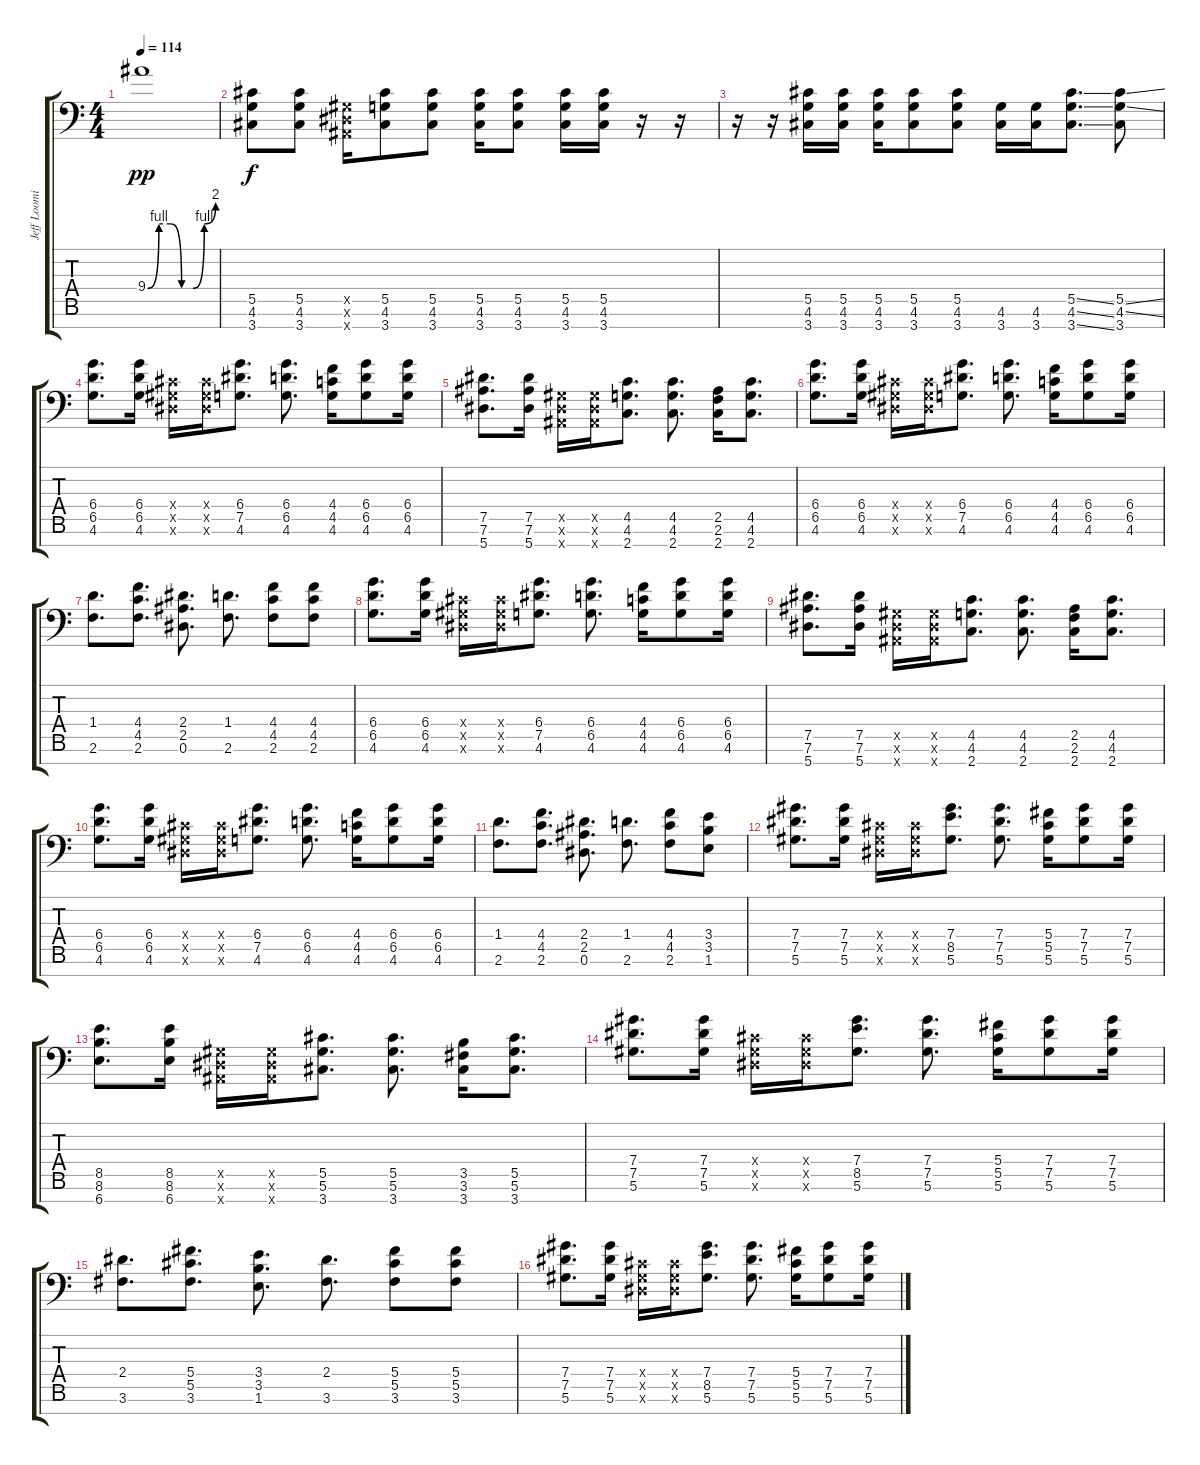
\track ("Jeff Loomis (Lead)" "Jeff Loomi") {instrument distortionguitar}
\staff {score tabs}
\tuning (Eb4 Bb3 Gb3 Db3 Ab2 Eb2 Bb1) {hide}
\ts (4 4)
\tempo 114
\clef f4
\ks c
9.4{be (custom 0 0 10 4 20 4 30 0 40 0 50 4 60 8)}.1{dy pp} |
(5.5 4.6 3.7).8{dy f} (5.5 4.6 3.7).8 (0.5{x} 0.6{x} 0.7{x}).16 (5.5 4.6 3.7).8 (5.5 4.6 3.7).8 (5.5 4.6 3.7).16 (5.5 4.6 3.7).8 (5.5 4.6 3.7).16 (5.5 4.6 3.7).16 r.16 r.16 |
r.16 r.16 (5.5 4.6 3.7).16 (5.5 4.6 3.7).16 (5.5 4.6 3.7).16 (5.5 4.6 3.7).8 (5.5 4.6 3.7).8 (4.6 3.7).16 (4.6 3.7).16 (5.5{ss} 4.6{ss} 3.7{ss}).8{d} (5.5{ss} 4.6{ss} 3.7).8 |
(6.4 6.5 4.6).8{d} (6.4 6.5 4.6).16 (0.4{x} 0.5{x} 0.6{x}).16 (0.4{x} 0.5{x} 0.6{x}).16 (6.4 7.5 4.6).8{d} (6.4 6.5 4.6).8{d} (4.4 4.5 4.6).16 (6.4 6.5 4.6).8 (6.4 6.5 4.6).16 |
(7.5 7.6 5.7).8{d} (7.5 7.6 5.7).16 (0.5{x} 0.6{x} 0.7{x}).16 (0.5{x} 0.6{x} 0.7{x}).16 (4.5 4.6 2.7).8{d} (4.5 4.6 2.7).8{d} (2.5 2.6 2.7).16 (4.5 4.6 2.7).8{d} |
(6.4 6.5 4.6).8{d} (6.4 6.5 4.6).16 (0.4{x} 0.5{x} 0.6{x}).16 (0.4{x} 0.5{x} 0.6{x}).16 (6.4 7.5 4.6).8{d} (6.4 6.5 4.6).8{d} (4.4 4.5 4.6).16 (6.4 6.5 4.6).8 (6.4 6.5 4.6).16 |
(1.4 2.6).8{d} (4.4 4.5 2.6).8{d} (2.4 2.5 0.6).8{d} (1.4 2.6).8{d} (4.4 4.5 2.6).8 (4.4 4.5 2.6).8 |
(6.4 6.5 4.6).8{d} (6.4 6.5 4.6).16 (0.4{x} 0.5{x} 0.6{x}).16 (0.4{x} 0.5{x} 0.6{x}).16 (6.4 7.5 4.6).8{d} (6.4 6.5 4.6).8{d} (4.4 4.5 4.6).16 (6.4 6.5 4.6).8 (6.4 6.5 4.6).16 |
(7.5 7.6 5.7).8{d} (7.5 7.6 5.7).16 (0.5{x} 0.6{x} 0.7{x}).16 (0.5{x} 0.6{x} 0.7{x}).16 (4.5 4.6 2.7).8{d} (4.5 4.6 2.7).8{d} (2.5 2.6 2.7).16 (4.5 4.6 2.7).8{d} |
(6.4 6.5 4.6).8{d} (6.4 6.5 4.6).16 (0.4{x} 0.5{x} 0.6{x}).16 (0.4{x} 0.5{x} 0.6{x}).16 (6.4 7.5 4.6).8{d} (6.4 6.5 4.6).8{d} (4.4 4.5 4.6).16 (6.4 6.5 4.6).8 (6.4 6.5 4.6).16 |
(1.4 2.6).8{d} (4.4 4.5 2.6).8{d} (2.4 2.5 0.6).8{d} (1.4 2.6).8{d} (4.4 4.5 2.6).8 (3.4 3.5 1.6).8 |
(7.4 7.5 5.6).8{d} (7.4 7.5 5.6).16 (0.4{x} 0.5{x} 0.6{x}).16 (0.4{x} 0.5{x} 0.6{x}).16 (7.4 8.5 5.6).8{d} (7.4 7.5 5.6).8{d} (5.4 5.5 5.6).16 (7.4 7.5 5.6).8 (7.4 7.5 5.6).16 |
(8.5 8.6 6.7).8{d} (8.5 8.6 6.7).16 (0.5{x} 0.6{x} 0.7{x}).16 (0.5{x} 0.6{x} 0.7{x}).16 (5.5 5.6 3.7).8{d} (5.5 5.6 3.7).8{d} (3.5 3.6 3.7).16 (5.5 5.6 3.7).8{d} |
(7.4 7.5 5.6).8{d} (7.4 7.5 5.6).16 (0.4{x} 0.5{x} 0.6{x}).16 (0.4{x} 0.5{x} 0.6{x}).16 (7.4 8.5 5.6).8{d} (7.4 7.5 5.6).8{d} (5.4 5.5 5.6).16 (7.4 7.5 5.6).8 (7.4 7.5 5.6).16 |
(2.4 3.6).8{d} (5.4 5.5 3.6).8{d} (3.4 3.5 1.6).8{d} (2.4 3.6).8{d} (5.4 5.5 3.6).8 (5.4 5.5 3.6).8 |
(7.4 7.5 5.6).8{d} (7.4 7.5 5.6).16 (0.4{x} 0.5{x} 0.6{x}).16 (0.4{x} 0.5{x} 0.6{x}).16 (7.4 8.5 5.6).8{d} (7.4 7.5 5.6).8{d} (5.4 5.5 5.6).16 (7.4 7.5 5.6).8 (7.4 7.5 5.6).16
